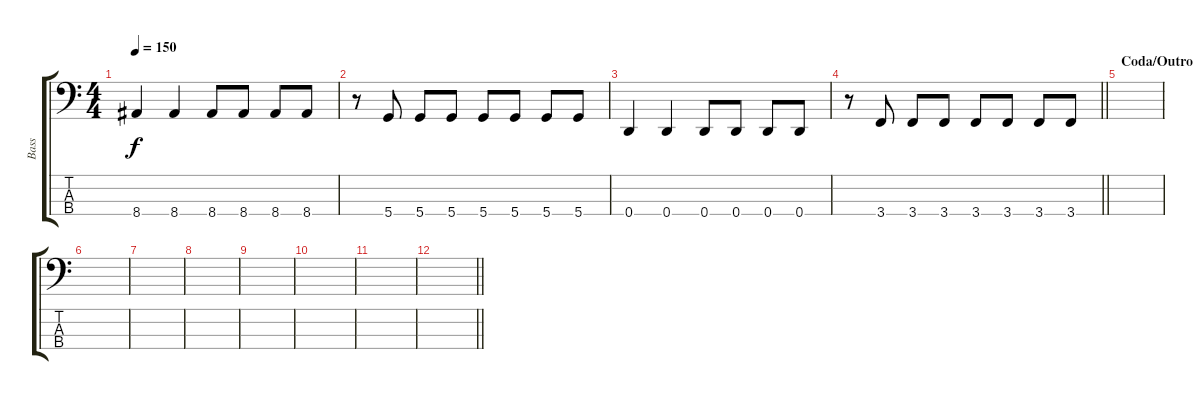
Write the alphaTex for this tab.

\track ("Bass" "Bass") {instrument electricbassfinger}
\staff {score tabs}
\tuning (G2 D2 A1 D1) {hide}
\ts (4 4)
\tempo 150
\clef f4
\ks c
8.4.4{dy f} 8.4.4 8.4.8 8.4.8 8.4.8 8.4.8 |
r.8 5.4.8 5.4.8 5.4.8 5.4.8 5.4.8 5.4.8 5.4.8 |
0.4.4 0.4.4 0.4.8 0.4.8 0.4.8 0.4.8 |
\barLineRight lightlight
r.8 3.4.8 3.4.8 3.4.8 3.4.8 3.4.8 3.4.8 3.4.8 |
\section ("" "Coda/Outro")
|
|
|
|
|
|
|
\barLineRight lightlight
